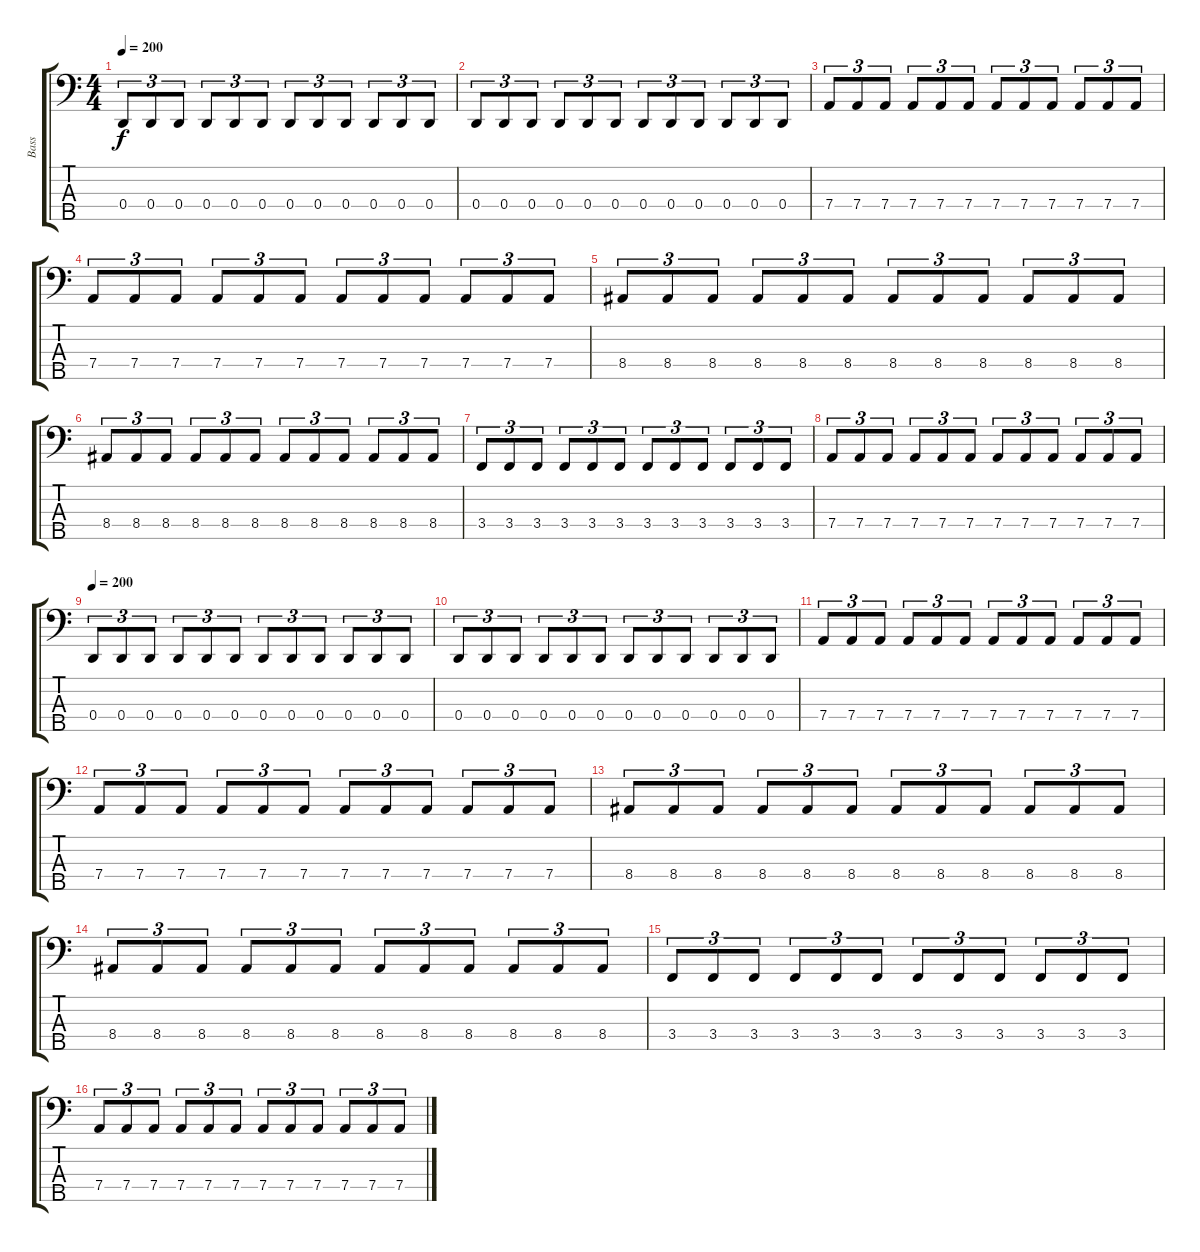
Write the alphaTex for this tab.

\track ("Bass" "Bass") {instrument electricbasspick}
\staff {score tabs}
\tuning (F2 C2 G1 D1 A0) {hide}
\ts (4 4)
\tempo 200
\clef f4
\ks c
0.4.8{tu (3 2) dy f} 0.4.8{tu (3 2)} 0.4.8{tu (3 2)} 0.4.8{tu (3 2)} 0.4.8{tu (3 2)} 0.4.8{tu (3 2)} 0.4.8{tu (3 2)} 0.4.8{tu (3 2)} 0.4.8{tu (3 2)} 0.4.8{tu (3 2)} 0.4.8{tu (3 2)} 0.4.8{tu (3 2)} |
0.4.8{tu (3 2)} 0.4.8{tu (3 2)} 0.4.8{tu (3 2)} 0.4.8{tu (3 2)} 0.4.8{tu (3 2)} 0.4.8{tu (3 2)} 0.4.8{tu (3 2)} 0.4.8{tu (3 2)} 0.4.8{tu (3 2)} 0.4.8{tu (3 2)} 0.4.8{tu (3 2)} 0.4.8{tu (3 2)} |
7.4.8{tu (3 2)} 7.4.8{tu (3 2)} 7.4.8{tu (3 2)} 7.4.8{tu (3 2)} 7.4.8{tu (3 2)} 7.4.8{tu (3 2)} 7.4.8{tu (3 2)} 7.4.8{tu (3 2)} 7.4.8{tu (3 2)} 7.4.8{tu (3 2)} 7.4.8{tu (3 2)} 7.4.8{tu (3 2)} |
7.4.8{tu (3 2)} 7.4.8{tu (3 2)} 7.4.8{tu (3 2)} 7.4.8{tu (3 2)} 7.4.8{tu (3 2)} 7.4.8{tu (3 2)} 7.4.8{tu (3 2)} 7.4.8{tu (3 2)} 7.4.8{tu (3 2)} 7.4.8{tu (3 2)} 7.4.8{tu (3 2)} 7.4.8{tu (3 2)} |
8.4.8{tu (3 2)} 8.4.8{tu (3 2)} 8.4.8{tu (3 2)} 8.4.8{tu (3 2)} 8.4.8{tu (3 2)} 8.4.8{tu (3 2)} 8.4.8{tu (3 2)} 8.4.8{tu (3 2)} 8.4.8{tu (3 2)} 8.4.8{tu (3 2)} 8.4.8{tu (3 2)} 8.4.8{tu (3 2)} |
8.4.8{tu (3 2)} 8.4.8{tu (3 2)} 8.4.8{tu (3 2)} 8.4.8{tu (3 2)} 8.4.8{tu (3 2)} 8.4.8{tu (3 2)} 8.4.8{tu (3 2)} 8.4.8{tu (3 2)} 8.4.8{tu (3 2)} 8.4.8{tu (3 2)} 8.4.8{tu (3 2)} 8.4.8{tu (3 2)} |
3.4.8{tu (3 2)} 3.4.8{tu (3 2)} 3.4.8{tu (3 2)} 3.4.8{tu (3 2)} 3.4.8{tu (3 2)} 3.4.8{tu (3 2)} 3.4.8{tu (3 2)} 3.4.8{tu (3 2)} 3.4.8{tu (3 2)} 3.4.8{tu (3 2)} 3.4.8{tu (3 2)} 3.4.8{tu (3 2)} |
7.4.8{tu (3 2)} 7.4.8{tu (3 2)} 7.4.8{tu (3 2)} 7.4.8{tu (3 2)} 7.4.8{tu (3 2)} 7.4.8{tu (3 2)} 7.4.8{tu (3 2)} 7.4.8{tu (3 2)} 7.4.8{tu (3 2)} 7.4.8{tu (3 2)} 7.4.8{tu (3 2)} 7.4.8{tu (3 2)} |
\tempo 200
0.4.8{tu (3 2)} 0.4.8{tu (3 2)} 0.4.8{tu (3 2)} 0.4.8{tu (3 2)} 0.4.8{tu (3 2)} 0.4.8{tu (3 2)} 0.4.8{tu (3 2)} 0.4.8{tu (3 2)} 0.4.8{tu (3 2)} 0.4.8{tu (3 2)} 0.4.8{tu (3 2)} 0.4.8{tu (3 2)} |
0.4.8{tu (3 2)} 0.4.8{tu (3 2)} 0.4.8{tu (3 2)} 0.4.8{tu (3 2)} 0.4.8{tu (3 2)} 0.4.8{tu (3 2)} 0.4.8{tu (3 2)} 0.4.8{tu (3 2)} 0.4.8{tu (3 2)} 0.4.8{tu (3 2)} 0.4.8{tu (3 2)} 0.4.8{tu (3 2)} |
7.4.8{tu (3 2)} 7.4.8{tu (3 2)} 7.4.8{tu (3 2)} 7.4.8{tu (3 2)} 7.4.8{tu (3 2)} 7.4.8{tu (3 2)} 7.4.8{tu (3 2)} 7.4.8{tu (3 2)} 7.4.8{tu (3 2)} 7.4.8{tu (3 2)} 7.4.8{tu (3 2)} 7.4.8{tu (3 2)} |
7.4.8{tu (3 2)} 7.4.8{tu (3 2)} 7.4.8{tu (3 2)} 7.4.8{tu (3 2)} 7.4.8{tu (3 2)} 7.4.8{tu (3 2)} 7.4.8{tu (3 2)} 7.4.8{tu (3 2)} 7.4.8{tu (3 2)} 7.4.8{tu (3 2)} 7.4.8{tu (3 2)} 7.4.8{tu (3 2)} |
8.4.8{tu (3 2)} 8.4.8{tu (3 2)} 8.4.8{tu (3 2)} 8.4.8{tu (3 2)} 8.4.8{tu (3 2)} 8.4.8{tu (3 2)} 8.4.8{tu (3 2)} 8.4.8{tu (3 2)} 8.4.8{tu (3 2)} 8.4.8{tu (3 2)} 8.4.8{tu (3 2)} 8.4.8{tu (3 2)} |
8.4.8{tu (3 2)} 8.4.8{tu (3 2)} 8.4.8{tu (3 2)} 8.4.8{tu (3 2)} 8.4.8{tu (3 2)} 8.4.8{tu (3 2)} 8.4.8{tu (3 2)} 8.4.8{tu (3 2)} 8.4.8{tu (3 2)} 8.4.8{tu (3 2)} 8.4.8{tu (3 2)} 8.4.8{tu (3 2)} |
3.4.8{tu (3 2)} 3.4.8{tu (3 2)} 3.4.8{tu (3 2)} 3.4.8{tu (3 2)} 3.4.8{tu (3 2)} 3.4.8{tu (3 2)} 3.4.8{tu (3 2)} 3.4.8{tu (3 2)} 3.4.8{tu (3 2)} 3.4.8{tu (3 2)} 3.4.8{tu (3 2)} 3.4.8{tu (3 2)} |
7.4.8{tu (3 2)} 7.4.8{tu (3 2)} 7.4.8{tu (3 2)} 7.4.8{tu (3 2)} 7.4.8{tu (3 2)} 7.4.8{tu (3 2)} 7.4.8{tu (3 2)} 7.4.8{tu (3 2)} 7.4.8{tu (3 2)} 7.4.8{tu (3 2)} 7.4.8{tu (3 2)} 7.4.8{tu (3 2)}
